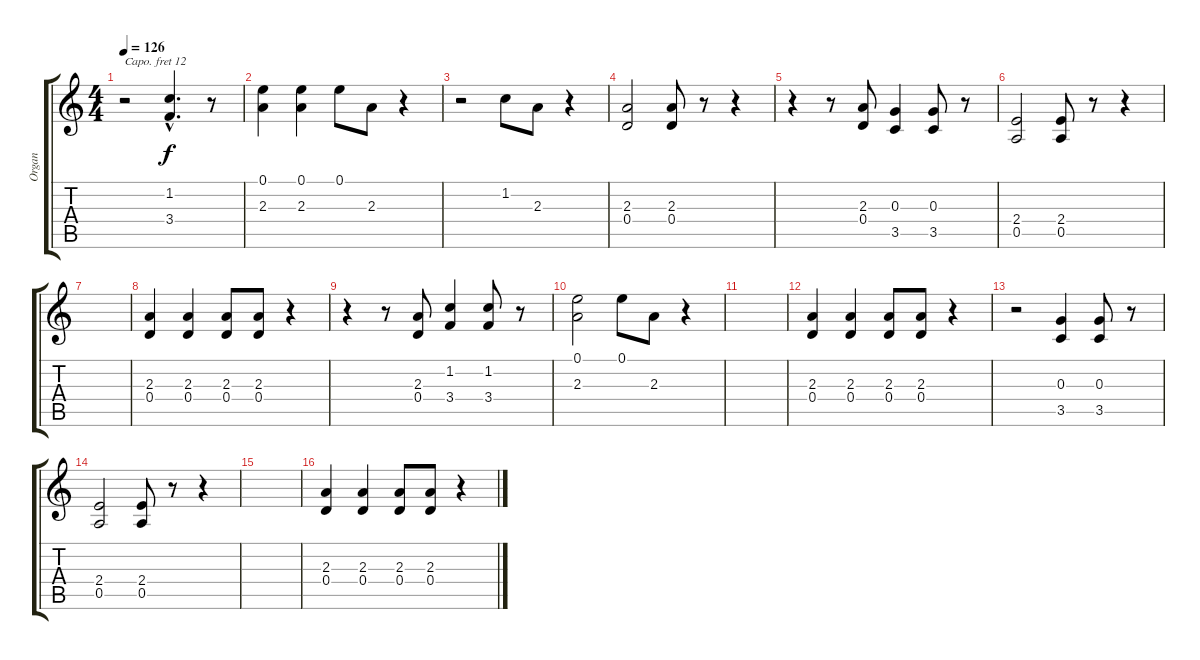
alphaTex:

\track ("Organ" "Organ") {instrument rockorgan}
\staff {score tabs}
\capo 12
\tuning (E4 B3 G3 D3 A2 E2) {hide}
\ts (4 4)
\tempo 126
\clef g2
\ks c
r.2{dy f} (1.2{hac} 3.4{hac}).4{d} r.8 |
(0.1 2.3).4 (0.1 2.3).4 0.1.8 2.3.8 r.4 |
r.2 1.2.8 2.3.8 r.4 |
(2.3 0.4).2 (2.3 0.4).8 r.8 r.4 |
r.4 r.8 (2.3 0.4).8 (0.3 3.5).4 (0.3 3.5).8 r.8 |
(2.4 0.5).2 (2.4 0.5).8 r.8 r.4 |
|
(2.3 0.4).4 (2.3 0.4).4 (2.3 0.4).8 (2.3 0.4).8 r.4 |
r.4 r.8 (2.3 0.4).8 (1.2 3.4).4 (1.2 3.4).8 r.8 |
(0.1 2.3).2 0.1.8 2.3.8 r.4 |
|
(2.3 0.4).4 (2.3 0.4).4 (2.3 0.4).8 (2.3 0.4).8 r.4 |
r.2 (0.3 3.5).4 (0.3 3.5).8 r.8 |
(2.4 0.5).2 (2.4 0.5).8 r.8 r.4 |
|
(2.3 0.4).4 (2.3 0.4).4 (2.3 0.4).8 (2.3 0.4).8 r.4
